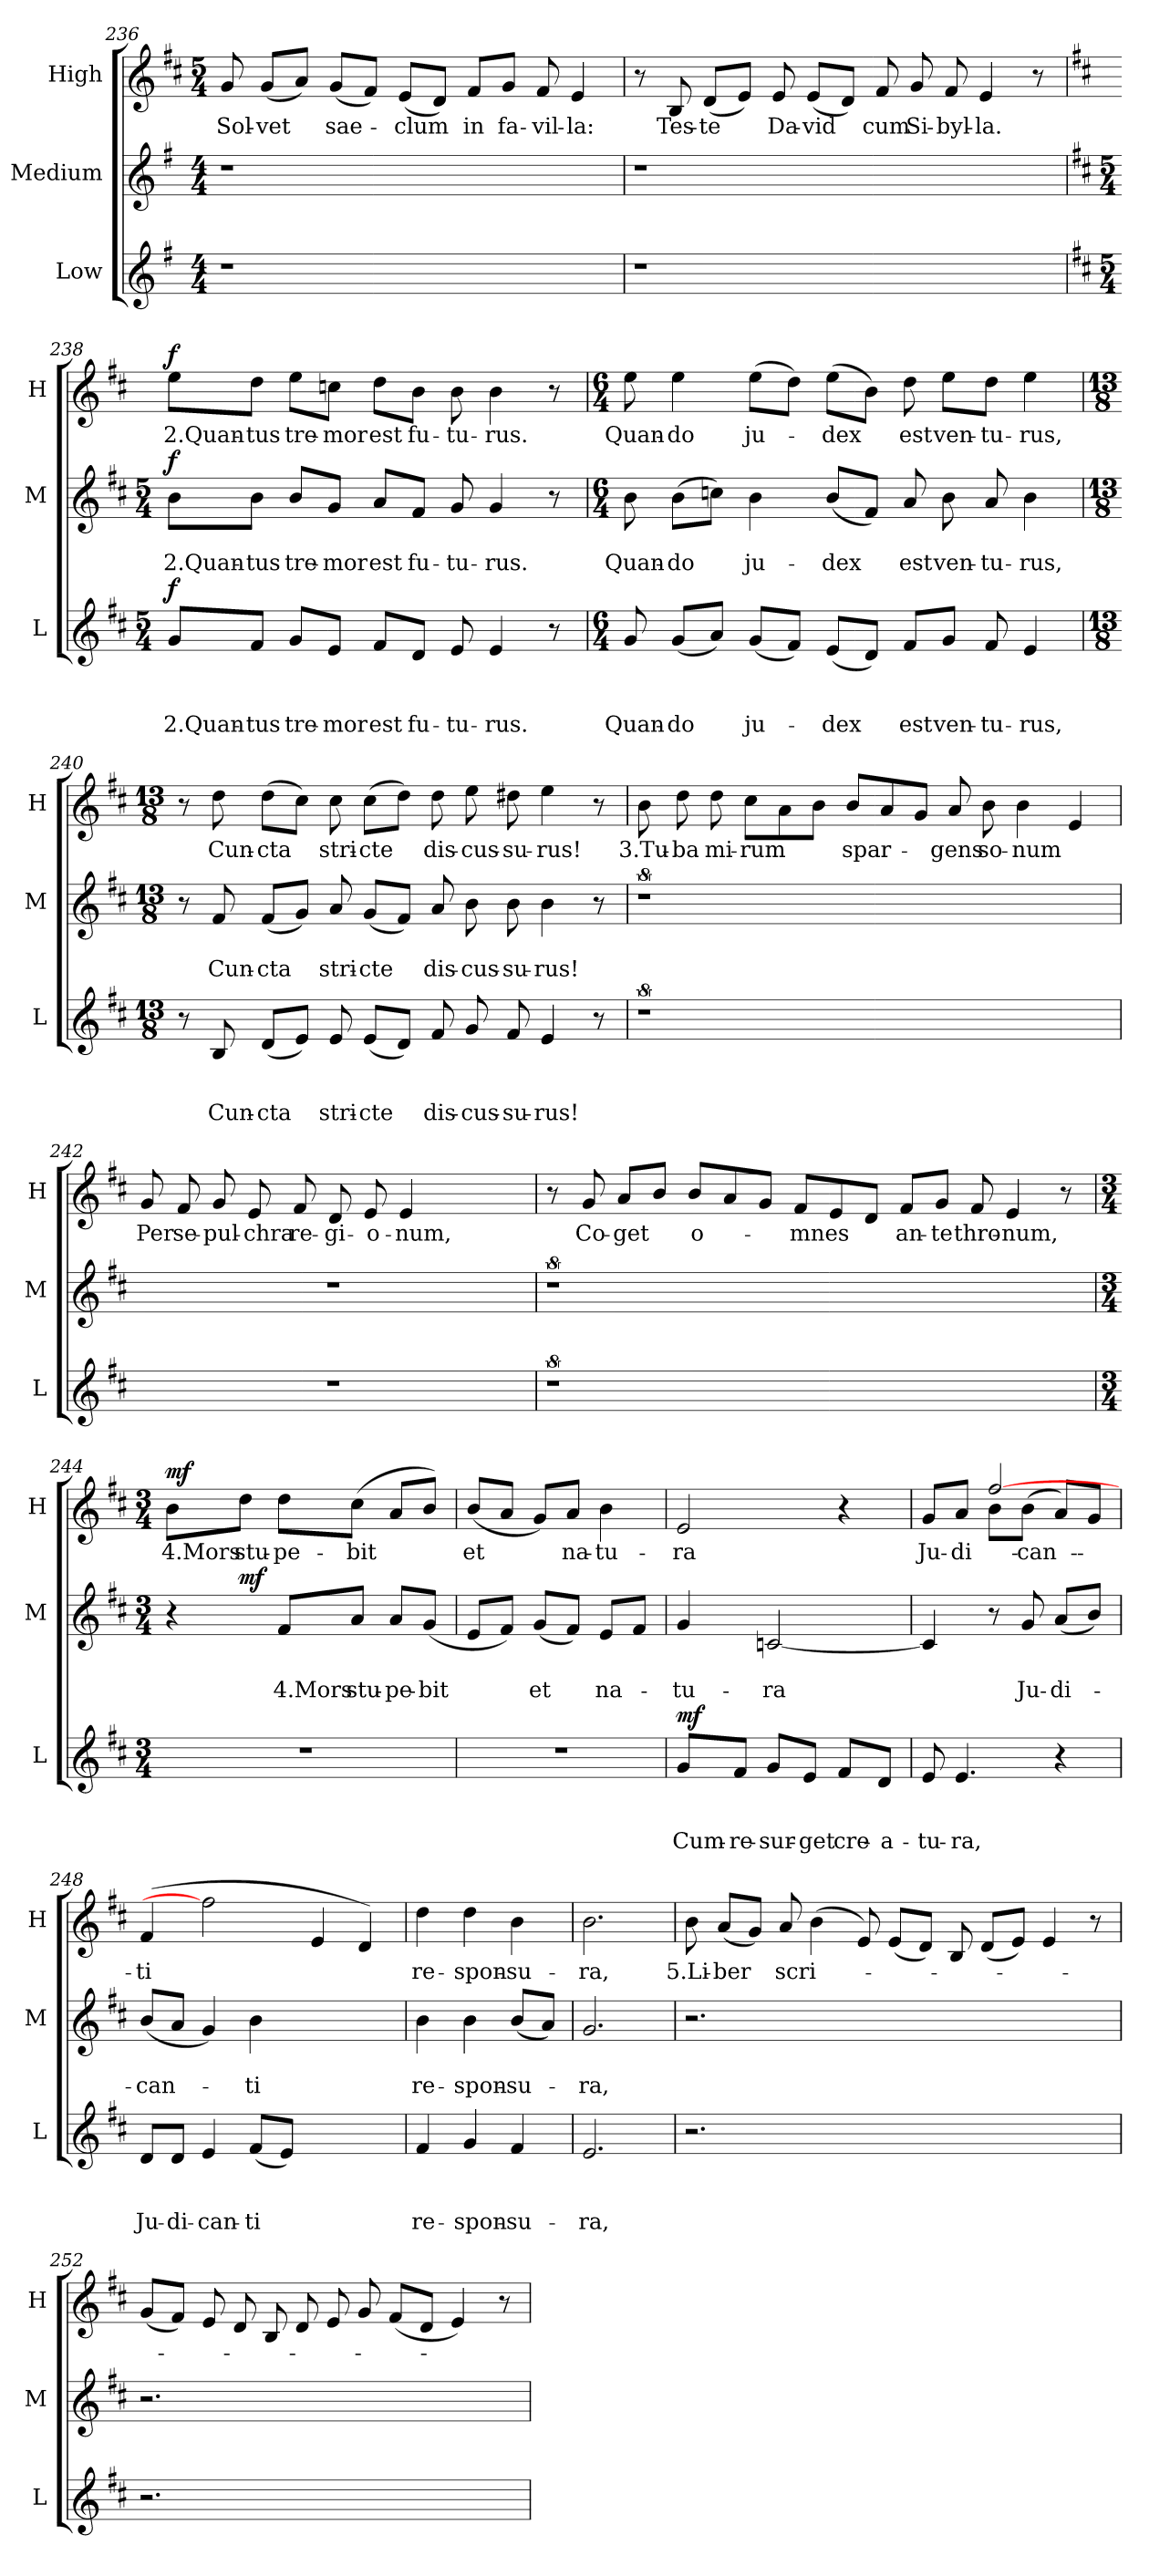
**kern	**text	**text	**text	**dynam	**kern	**text	**text	**dynam	**kern	**text	**dynam
*part3	*part3	*part3	*part3	*part3	*part2	*part2	*part2	*part2	*part1	*part1	*part1
*staff3	*staff3	*staff3	*staff3	*staff3	*staff2	*staff2	*staff2	*staff2	*staff1	*staff1	*staff1
*I"Low	*	*	*	*	*I"Medium	*	*	*	*I"High	*	*
*I'L	*	*	*	*	*I'M	*	*	*	*I'H	*	*
*clefG2	*	*	*	*	*clefG2	*	*	*	*clefG2	*	*
*k[f#]	*	*	*	*	*k[f#]	*	*	*	*k[f#c#]	*	*
*G:	*	*	*	*	*G:	*	*	*	*D:	*	*
*M4/4	*	*	*	*	*M4/4	*	*	*	*M5/4	*	*
=236	=236	=236	=236	=236	=236	=236	=236	=236	=236	=236	=236
!	!	!	!	!	!	!	!	!	!	!LO:LY:b	!
1r	.	.	.	.	1r	.	.	.	8g/	Sol-	.
!	!	!	!	!	!	!	!	!	!	!LO:LY:b	!
.	.	.	.	.	.	.	.	.	(<8g/L	-vet	.
.	.	.	.	.	.	.	.	.	8a/J)	.	.
!	!	!	!	!	!	!	!	!	!	!LO:LY:b	!
.	.	.	.	.	.	.	.	.	(<8g/L	sae-	.
.	.	.	.	.	.	.	.	.	8f#/J)	.	.
!	!	!	!	!	!	!	!	!	!	!LO:LY:b	!
.	.	.	.	.	.	.	.	.	(<8e/L	-clum	.
.	.	.	.	.	.	.	.	.	8d/J)	.	.
!	!	!	!	!	!	!	!	!	!	!LO:LY:b	!
.	.	.	.	.	.	.	.	.	8f#/L	in	.
!	!	!	!	!	!	!	!	!	!	!LO:LY:b	!
2ryy	.	.	.	.	2ryy	.	.	.	8g/J	fa-	.
!	!	!	!	!	!	!	!	!	!	!LO:LY:b	!
.	.	.	.	.	.	.	.	.	8f#/	-vil-	.
!	!	!	!	!	!	!	!	!	!	!LO:LY:b:rj	!
.	.	.	.	.	.	.	.	.	4e/	-la:	.
=237	=237	=237	=237	=237	=237	=237	=237	=237	=237	=237	=237
1r	.	.	.	.	1r	.	.	.	8r	.	.
!	!	!	!	!	!	!	!	!	!	!LO:LY:b	!
.	.	.	.	.	.	.	.	.	8B/	Tes-	.
!	!	!	!	!	!	!	!	!	!	!LO:LY:b:rj	!
.	.	.	.	.	.	.	.	.	(<8d/L	-te	.
.	.	.	.	.	.	.	.	.	8e/J)	.	.
!	!	!	!	!	!	!	!	!	!	!LO:LY:b	!
.	.	.	.	.	.	.	.	.	8e/	Da-	.
!	!	!	!	!	!	!	!	!	!	!LO:LY:b	!
.	.	.	.	.	.	.	.	.	(<8e/L	-vid	.
.	.	.	.	.	.	.	.	.	8d/J)	.	.
!	!	!	!	!	!	!	!	!	!	!LO:LY:b	!
.	.	.	.	.	.	.	.	.	8f#/	cum	.
!	!	!	!	!	!	!	!	!	!	!LO:LY:b	!
2ryy	.	.	.	.	2ryy	.	.	.	8g/	Si-	.
!	!	!	!	!	!	!	!	!	!	!LO:LY:b	!
.	.	.	.	.	.	.	.	.	8f#/	-byl-	.
!	!	!	!	!	!	!	!	!	!	!LO:LY:b:rj	!
.	.	.	.	.	.	.	.	.	4e/	-la.	.
8ryy	.	.	.	.	8ryy	.	.	.	8r	.	.
!!LO:LB:g=z
=238	=238	=238	=238	=238	=238	=238	=238	=238	=238	=238	=238
*k[f#c#]	*	*	*	*	*k[f#c#]	*	*	*	*	*	*
*D:	*	*	*	*	*D:	*	*	*	*	*	*
*M5/4	*	*	*	*	*M5/4	*	*	*	*	*	*
!	!	!	!LO:LY:b	!LO:DY:a	!	!	!LO:LY:b	!LO:DY:a	!	!LO:LY:b	!LO:DY:a
8g/L	.	.	2.Quan-	f	8b\L	.	2.Quan-	f	8ee\L	2.Quan-	f
!	!	!	!LO:LY:b:rj	!	!	!	!LO:LY:b:rj	!	!	!LO:LY:b:rj	!
8f#/J	.	.	-tus	.	8b\J	.	-tus	.	8dd\J	-tus	.
!	!	!	!LO:LY:b	!	!	!	!LO:LY:b	!	!	!LO:LY:b	!
8g/L	.	.	tre-	.	8b/L	.	tre-	.	8ee\L	tre-	.
!	!	!	!LO:LY:b:rj	!	!	!	!LO:LY:b:rj	!	!	!LO:LY:b:rj	!
8e/J	.	.	-mor	.	8g/J	.	-mor	.	8ccn\J	-mor	.
!	!	!	!LO:LY:b	!	!	!	!LO:LY:b	!	!	!LO:LY:b	!
8f#/L	.	.	est	.	8a/L	.	est	.	8dd\L	est	.
!	!	!	!LO:LY:b	!	!	!	!LO:LY:b	!	!	!LO:LY:b	!
8d/J	.	.	fu-	.	8f#/J	.	fu-	.	8b\J	fu-	.
!	!	!	!LO:LY:b	!	!	!	!LO:LY:b	!	!	!LO:LY:b	!
8e/	.	.	-tu-	.	8g/	.	-tu-	.	8b\	-tu-	.
!	!	!	!LO:LY:b:rj	!	!	!	!LO:LY:b:rj	!	!	!LO:LY:b:rj	!
4e/	.	.	-rus.	.	4g/	.	-rus.	.	4b\	-rus.	.
8r	.	.	.	.	8r	.	.	.	8r	.	.
=239	=239	=239	=239	=239	=239	=239	=239	=239	=239	=239	=239
*M6/4	*	*	*	*	*M6/4	*	*	*	*M6/4	*	*
!	!	!	!LO:LY:b	!	!	!	!LO:LY:b	!	!	!LO:LY:b	!
8g/	.	.	Quan-	.	8b\	.	Quan-	.	8ee\	Quan-	.
!	!	!	!LO:LY:b	!	!	!	!LO:LY:b	!	!	!LO:LY:b:rj	!
(<8g/L	.	.	-do	.	(>8b\L	.	-do	.	4ee\	-do	.
8a/J)	.	.	.	.	8ccn\J)	.	.	.	.	.	.
!	!	!	!LO:LY:b	!	!	!	!LO:LY:b	!	!	!LO:LY:b	!
(<8g/L	.	.	ju-	.	4b\	.	ju-	.	(>8ee\L	ju-	.
8f#/J)	.	.	.	.	.	.	.	.	8dd\J)	.	.
!	!	!	!LO:LY:b	!	!	!	!LO:LY:b	!	!	!LO:LY:b	!
(<8e/L	.	.	-dex	.	(<8b/L	.	-dex	.	(>8ee\L	-dex	.
8d/J)	.	.	.	.	8f#/J)	.	.	.	8b\J)	.	.
!	!	!	!LO:LY:b	!	!	!	!LO:LY:b	!	!	!LO:LY:b	!
8f#/L	.	.	est	.	8a/	.	est	.	8dd\	est	.
!	!	!	!LO:LY:b	!	!	!	!LO:LY:b	!	!	!LO:LY:b	!
8g/J	.	.	ven-	.	8b\	.	ven-	.	8ee\L	ven-	.
!	!	!	!LO:LY:b	!	!	!	!LO:LY:b	!	!	!LO:LY:b	!
8f#/	.	.	-tu-	.	8a/	.	-tu-	.	8dd\J	-tu-	.
!	!	!	!LO:LY:b:rj	!	!	!	!LO:LY:b:rj	!	!	!LO:LY:b:rj	!
4e/	.	.	-rus,	.	4b\	.	-rus,	.	4ee\	-rus,	.
=240	=240	=240	=240	=240	=240	=240	=240	=240	=240	=240	=240
*M13/8	*	*	*	*	*M13/8	*	*	*	*M13/8	*	*
8r	.	.	.	.	8r	.	.	.	8r	.	.
!	!	!	!LO:LY:b	!	!	!	!LO:LY:b	!	!	!LO:LY:b	!
8B/	.	.	Cun-	.	8f#/	.	Cun-	.	8dd\	Cun-	.
!	!	!	!LO:LY:b	!	!	!	!LO:LY:b	!	!	!LO:LY:b	!
(<8d/L	.	.	-cta	.	(<8f#/L	.	-cta	.	(>8dd\L	-cta	.
8e/J)	.	.	.	.	8g/J)	.	.	.	8cc#\J)	.	.
!	!	!	!LO:LY:b	!	!	!	!LO:LY:b	!	!	!LO:LY:b	!
8e/	.	.	stri-	.	8a/	.	stri-	.	8cc#\	stri-	.
!	!	!	!LO:LY:b	!	!	!	!LO:LY:b	!	!	!LO:LY:b	!
(<8e/L	.	.	-cte	.	(<8g/L	.	-cte	.	(>8cc#\L	-cte	.
8d/J)	.	.	.	.	8f#/J)	.	.	.	8dd\J)	.	.
!	!	!	!LO:LY:b	!	!	!	!LO:LY:b	!	!	!LO:LY:b	!
8f#/	.	.	dis-	.	8a/	.	dis-	.	8dd\	dis-	.
!	!	!	!LO:LY:b	!	!	!	!LO:LY:b	!	!	!LO:LY:b	!
8g/	.	.	-cus-	.	8b\	.	-cus-	.	8ee\	-cus-	.
!	!	!	!LO:LY:b	!	!	!	!LO:LY:b	!	!	!LO:LY:b	!
8f#/	.	.	-su-	.	8b\	.	-su-	.	8dd#X\	-su-	.
!	!	!	!LO:LY:b:rj	!	!	!	!LO:LY:b:rj	!	!	!LO:LY:b:rj	!
4e/	.	.	-rus!	.	4b\	.	-rus!	.	4ee\	-rus!	.
8r	.	.	.	.	8r	.	.	.	8r	.	.
!!LO:LB:g=z
=241	=241	=241	=241	=241	=241	=241	=241	=241	=241	=241	=241
!	!	!	!	!	!	!	!	!	!	!LO:LY:b	!
8%13r	.	.	.	.	8%13r	.	.	.	8b\	3.Tu-	.
!	!	!	!	!	!	!	!	!	!	!LO:LY:b:rj	!
.	.	.	.	.	.	.	.	.	8dd\	-ba	.
!	!	!	!	!	!	!	!	!	!	!LO:LY:b	!
.	.	.	.	.	.	.	.	.	8dd\	mi-	.
!	!	!	!	!	!	!	!	!	!	!LO:LY:b	!
.	.	.	.	.	.	.	.	.	8cc#\L	-rum	.
.	.	.	.	.	.	.	.	.	8a\	.	.
.	.	.	.	.	.	.	.	.	8b\J	.	.
!	!	!	!	!	!	!	!	!	!	!LO:LY:b	!
.	.	.	.	.	.	.	.	.	8b/L	spar-	.
.	.	.	.	.	.	.	.	.	8a/	.	.
.	.	.	.	.	.	.	.	.	8g/J	.	.
!	!	!	!	!	!	!	!	!	!	!LO:LY:b	!
.	.	.	.	.	.	.	.	.	8a/	-gens	.
!	!	!	!	!	!	!	!	!	!	!LO:LY:b	!
.	.	.	.	.	.	.	.	.	8b\	so-	.
!	!	!	!	!	!	!	!	!	!	!LO:LY:b	!
.	.	.	.	.	.	.	.	.	4b\	-num	.
4ryy	.	.	.	.	4ryy	.	.	.	4e/	.	.
=242	=242	=242	=242	=242	=242	=242	=242	=242	=242	=242	=242
!	!	!	!	!	!	!	!	!	!	!LO:LY:b	!
8%13r	.	.	.	.	8%13r	.	.	.	8g/	Per	.
!	!	!	!	!	!	!	!	!	!	!LO:LY:b	!
.	.	.	.	.	.	.	.	.	8f#/	se-	.
!	!	!	!	!	!	!	!	!	!	!LO:LY:b	!
.	.	.	.	.	.	.	.	.	8g/	-pul-	.
!	!	!	!	!	!	!	!	!	!	!LO:LY:b:rj	!
.	.	.	.	.	.	.	.	.	8e/	-chra	.
!	!	!	!	!	!	!	!	!	!	!LO:LY:b	!
.	.	.	.	.	.	.	.	.	8f#/	re-	.
!	!	!	!	!	!	!	!	!	!	!LO:LY:b	!
.	.	.	.	.	.	.	.	.	8d/	-gi-	.
!	!	!	!	!	!	!	!	!	!	!LO:LY:b	!
.	.	.	.	.	.	.	.	.	8e/	-o-	.
!	!	!	!	!	!	!	!	!	!	!LO:LY:b	!
.	.	.	.	.	.	.	.	.	4e/	-num,	.
.	.	.	.	.	.	.	.	.	2ryy	.	.
=243	=243	=243	=243	=243	=243	=243	=243	=243	=243	=243	=243
8%13r	.	.	.	.	8%13r	.	.	.	8r	.	.
!	!	!	!	!	!	!	!	!	!	!LO:LY:b	!
.	.	.	.	.	.	.	.	.	8g/	Co-	.
!	!	!	!	!	!	!	!	!	!	!LO:LY:b	!
.	.	.	.	.	.	.	.	.	8a/L	-get	.
.	.	.	.	.	.	.	.	.	8b/J	.	.
!	!	!	!	!	!	!	!	!	!	!LO:LY:b	!
.	.	.	.	.	.	.	.	.	8b/L	o-	.
.	.	.	.	.	.	.	.	.	8a/	.	.
.	.	.	.	.	.	.	.	.	8g/J	.	.
!	!	!	!	!	!	!	!	!	!	!LO:LY:b	!
.	.	.	.	.	.	.	.	.	8f#/L	-mnes	.
.	.	.	.	.	.	.	.	.	8e/	.	.
.	.	.	.	.	.	.	.	.	8d/J	.	.
!	!	!	!	!	!	!	!	!	!	!LO:LY:b	!
.	.	.	.	.	.	.	.	.	8f#/L	an-	.
!	!	!	!	!	!	!	!	!	!	!LO:LY:b:rj	!
.	.	.	.	.	.	.	.	.	8g/J	-te	.
!	!	!	!	!	!	!	!	!	!	!LO:LY:b	!
.	.	.	.	.	.	.	.	.	8f#/	thro-	.
!	!	!	!	!	!	!	!	!	!	!LO:LY:b	!
4.ryy	.	.	.	.	4.ryy	.	.	.	4e/	-num,	.
.	.	.	.	.	.	.	.	.	8r	.	.
!!LO:LB:g=z
=244	=244	=244	=244	=244	=244	=244	=244	=244	=244	=244	=244
*M3/4	*	*	*	*	*M3/4	*	*	*	*M3/4	*	*
!LO:N:vis=1	!	!	!	!	!	!	!	!	!	!LO:LY:b	!LO:DY:a
*	*	*	*	*	*^	*	*	*	*	*	*
2.r	.	.	.	.	4r	8ryy	.	.	.	8b\L	4.Mors	mf
!	!	!	!	!	!	!	!	!	!LO:DY:a	!	!LO:LY:b	!
.	.	.	.	.	.	2ryy	.	.	mf	8dd\J	stu-	.
!	!	!	!	!	!	!	!	!LO:LY:b	!	!	!LO:LY:b:rj	!
.	.	.	.	.	8f#/L	.	.	4.Mors	.	8dd\L	-pe-	.
!	!	!	!	!	!	!	!	!LO:LY:b	!	!	!LO:LY:b	!
.	.	.	.	.	8a/J	.	.	stu-	.	(>8cc#\J	-bit	.
!	!	!	!	!	!	!	!	!LO:LY:b	!	!	!	!
.	.	.	.	.	8a/L	.	.	-pe-	.	8a/L	.	.
!	!	!	!	!	!	!	!	!LO:LY:b:rj	!	!	!	!
.	.	.	.	.	(<8g/J	8ryy	.	-bit	.	8b/J)	.	.
=245	=245	=245	=245	=245	=245	=245	=245	=245	=245	=245	=245	=245
!LO:N:vis=1	!	!	!	!	!	!	!	!	!	!	!LO:LY:b	!
*	*	*	*	*	*v	*v	*	*	*	*	*	*
2.r	.	.	.	.	8e/L	.	.	.	(<8b/L	et	.
.	.	.	.	.	8f#/J)	.	.	.	8a/J	.	.
!	!	!	!	!	!	!	!LO:LY:b	!	!	!	!
.	.	.	.	.	(<8g/L	.	et	.	8g/L)	.	.
!	!	!	!	!	!	!	!	!	!	!LO:LY:b	!
.	.	.	.	.	8f#/J)	.	.	.	8a/J	na-	.
!	!	!	!	!	!	!	!LO:LY:b	!	!	!LO:LY:b:rj	!
.	.	.	.	.	8e/L	.	na-	.	4b\	-tu-	.
.	.	.	.	.	8f#/J	.	.	.	.	.	.
=246	=246	=246	=246	=246	=246	=246	=246	=246	=246	=246	=246
!	!	!	!LO:LY:b	!LO:DY:a	!	!	!LO:LY:b	!	!	!LO:LY:b	!
8g/L	.	.	Cum-	mf	4g/	.	-tu-	.	2e/	-ra	.
!	!	!	!LO:LY:b	!	!	!	!	!	!	!	!
8f#/J	.	.	-re-	.	.	.	.	.	.	.	.
!	!	!	!LO:LY:b	!	!	!	!LO:LY:b	!	!	!	!
8g/L	.	.	-sur-	.	[<2cn/	.	-ra	.	.	.	.
!	!	!	!LO:LY:b:rj	!	!	!	!	!	!	!	!
8e/J	.	.	-get	.	.	.	.	.	.	.	.
!	!	!	!LO:LY:b	!	!	!	!	!	!	!	!
8f#/L	.	.	cre-	.	.	.	.	.	4r	.	.
!	!	!	!LO:LY:b:rj	!	!	!	!	!	!	!	!
8d/J	.	.	-a-	.	.	.	.	.	.	.	.
=247	=247	=247	=247	=247	=247	=247	=247	=247	=247	=247	=247
!	!	!	!LO:LY:b	!	!	!	!	!	!	!LO:LY:b	!
*	*	*	*	*	*	*	*	*	*^	*	*
8e/	.	.	-tu-	.	4c/]	.	.	.	8g/L	4ryy	Ju-	.
!	!	!	!LO:LY:b	!	!	!	!	!	!	!	!LO:LY:b:rj	!
4.e/	.	.	-ra,	.	.	.	.	.	8a/J	.	-di-	.
.	.	.	.	.	8r	.	.	.	[2ff#	8b\L	.	.
!	!	!	!	!	!	!	!LO:LY:b	!	!	!	!LO:LY:b	!
.	.	.	.	.	8g/	.	Ju-	.	.	(>8b\J	-can-	.
!	!	!	!	!	!	!	!LO:LY:b:rj	!	!	!	!	!
4r	.	.	.	.	(<8a/L	.	-di-	.	.	8a/L)	.	.
.	.	.	.	.	8b/J)	.	.	.	.	8g/J	.	.
=248	=248	=248	=248	=248	=248	=248	=248	=248	=248	=248	=248	=248
!	!	!	!LO:LY:b	!	!	!	!LO:LY:b	!	!	!	!LO:LY:b	!
*	*	*	*	*	*	*	*	*	*v	*v	*	*
8d/L	.	.	Ju-	.	(<8b/L	.	-can-	.	(<4f#/	-ti	.
!	!	!	!LO:LY:b	!	!	!	!	!	!	!	!
8d/J	.	.	-di-	.	8a/J	.	.	.	.	.	.
!	!	!	!LO:LY:b	!	!	!	!	!	!	!	!
4e/	.	.	-can-	.	4g/)	.	.	.	2ff#]	.	.
!	!	!	!LO:LY:b:rj	!	!	!	!LO:LY:b	!	!	!	!
(<8f#/L	.	.	-ti	.	4b\	.	-ti	.	.	.	.
8e/J)	.	.	.	.	.	.	.	.	.	.	.
2ryy	.	.	.	.	2ryy	.	.	.	4e/	.	.
.	.	.	.	.	.	.	.	.	4d/)	.	.
=249	=249	=249	=249	=249	=249	=249	=249	=249	=249	=249	=249
!	!	!	!LO:LY:b	!	!	!	!LO:LY:b	!	!	!LO:LY:b	!
4f#/	.	.	re-	.	4b\	.	re-	.	4dd\	re-	.
!	!	!	!LO:LY:b	!	!	!	!LO:LY:b	!	!	!LO:LY:b	!
4g/	.	.	-spon-	.	4b\	.	-spon-	.	4dd\	-spon-	.
!	!	!	!LO:LY:b:rj	!	!	!	!LO:LY:b:rj	!	!	!LO:LY:b:rj	!
4f#/	.	.	-su-	.	(<8b/L	.	-su-	.	4b\	-su-	.
.	.	.	.	.	8a/J)	.	.	.	.	.	.
=250	=250	=250	=250	=250	=250	=250	=250	=250	=250	=250	=250
!	!	!	!LO:LY:b	!	!	!	!LO:LY:b	!	!	!LO:LY:b	!
2.e/	.	.	-ra,	.	2.g/	.	-ra,	.	2.b\	-ra,	.
!!LO:LB:g=z
=251	=251	=251	=251	=251	=251	=251	=251	=251	=251	=251	=251
!	!	!	!	!	!	!	!	!	!	!LO:LY:b	!
2.r	.	.	.	.	2.r	.	.	.	8b\	5.Li-	.
!	!	!	!	!	!	!	!	!	!	!LO:LY:b	!
.	.	.	.	.	.	.	.	.	(<8a/L	-ber	.
.	.	.	.	.	.	.	.	.	8g/J)	.	.
!	!	!	!	!	!	!	!	!	!	!LO:LY:b	!
.	.	.	.	.	.	.	.	.	8a/	scri-	.
.	.	.	.	.	.	.	.	.	(>4b\	.	.
1ryy	.	.	.	.	1ryy	.	.	.	8e/)	.	.
.	.	.	.	.	.	.	.	.	(<8e/L	.	.
.	.	.	.	.	.	.	.	.	8d/J)	.	.
.	.	.	.	.	.	.	.	.	8B/	.	.
.	.	.	.	.	.	.	.	.	(<8d/L	.	.
.	.	.	.	.	.	.	.	.	8e/J)	.	.
.	.	.	.	.	.	.	.	.	4e/	.	.
8ryy	.	.	.	.	8ryy	.	.	.	8r	.	.
=252	=252	=252	=252	=252	=252	=252	=252	=252	=252	=252	=252
2.r	.	.	.	.	2.r	.	.	.	(<8g/L	.	.
.	.	.	.	.	.	.	.	.	8f#/J)	.	.
.	.	.	.	.	.	.	.	.	8e/	.	.
.	.	.	.	.	.	.	.	.	8d/	.	.
.	.	.	.	.	.	.	.	.	8B/	.	.
.	.	.	.	.	.	.	.	.	8d/	.	.
2..ryy	.	.	.	.	2..ryy	.	.	.	8e/	.	.
.	.	.	.	.	.	.	.	.	8g/	.	.
.	.	.	.	.	.	.	.	.	(<8f#/L	.	.
.	.	.	.	.	.	.	.	.	8d/J	.	.
.	.	.	.	.	.	.	.	.	4e/)	.	.
.	.	.	.	.	.	.	.	.	8r	.	.
=	=	=	=	=	=	=	=	=	=	=	=
*-	*-	*-	*-	*-	*-	*-	*-	*-	*-	*-	*-
